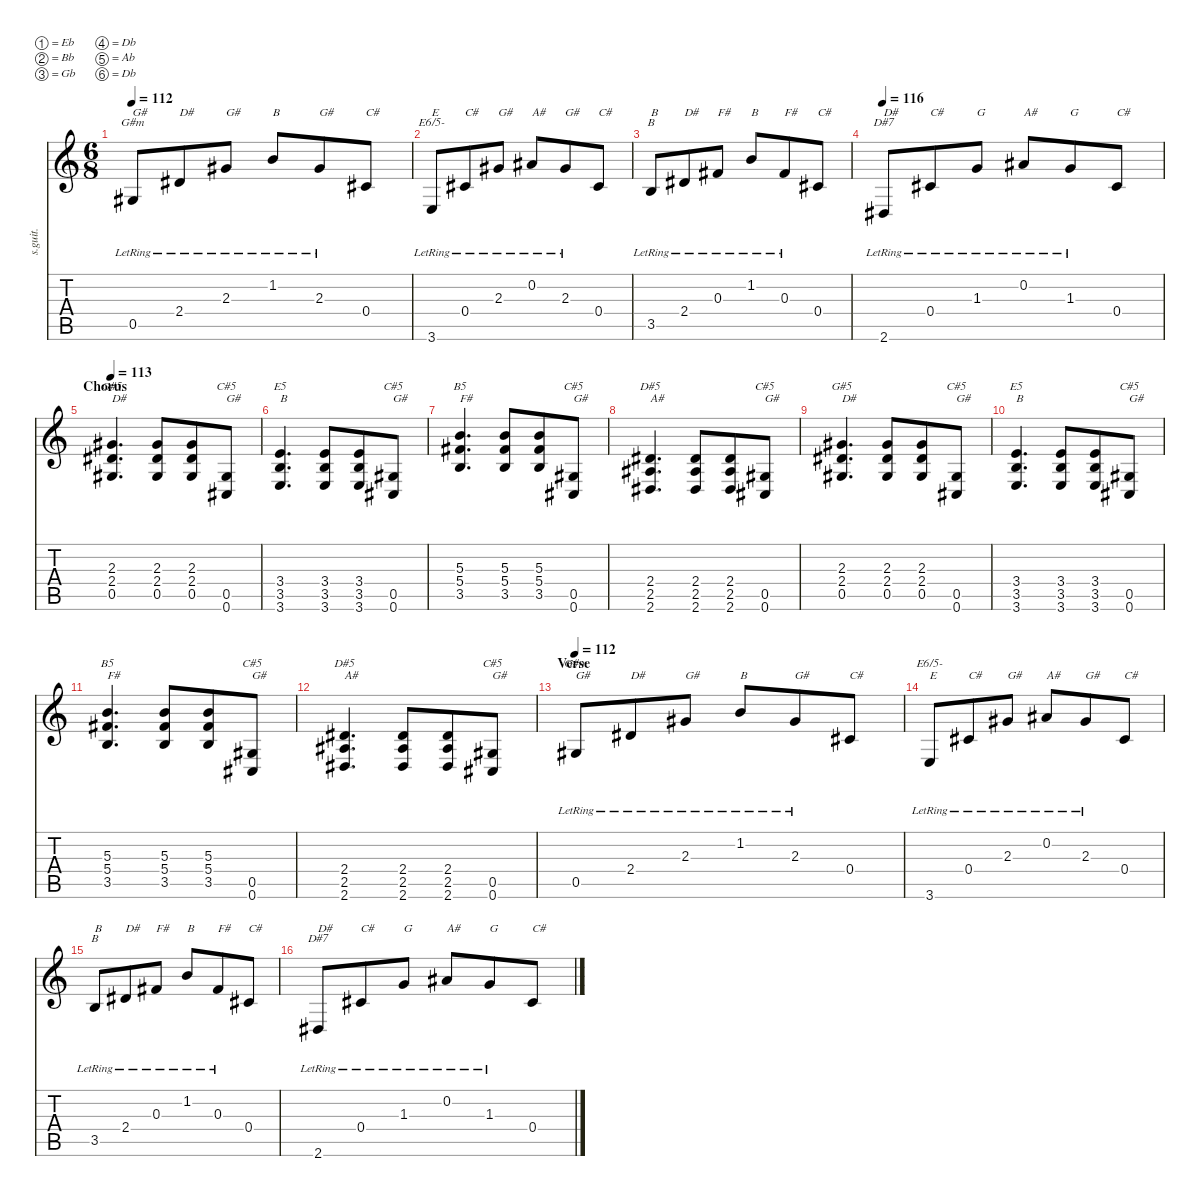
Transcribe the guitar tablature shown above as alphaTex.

\defaultSystemsLayout 4
\hideDynamics
\bracketExtendMode nobrackets
\track ("Daron - Clean Guitar" "s.guit.") {instrument electricguitarclean}
\staff {score tabs}
\tuning (Eb4 Bb3 Gb3 Db3 Ab2 Db2)
\chord ("G#m" 3 1 2 2 0 x) {showdiagram false}
\chord ("E6/5-" 3 1 2 2 0 x) {showdiagram false}
\chord ("B" 3 1 2 2 0 x) {showdiagram false}
\chord ("D#7" 3 1 2 2 0 x) {showdiagram false}
\chord ("G#5" 3 1 2 2 0 x) {showdiagram false}
\chord ("C#5" 3 1 2 2 0 x) {showdiagram false}
\chord ("E5" 3 1 2 2 0 x) {showdiagram false}
\chord ("B5" 3 1 2 2 0 x) {showdiagram false}
\chord ("D#5" 3 1 2 2 0 x) {showdiagram false}
\ts (6 8)
\tempo 112
\clef g2
\ks c
0.5{lr acc #}.8{ch "G#m" txt "G#" lyrics (0 "") lyrics (1 "") lyrics (2 "") lyrics (3 "") lyrics (4 "") dy f} 2.4{lr acc #}.8{txt "D#" lyrics (0 "") lyrics (1 "") lyrics (2 "") lyrics (3 "") lyrics (4 "")} 2.3{lr acc #}.8{txt "G#" lyrics (0 "") lyrics (1 "") lyrics (2 "") lyrics (3 "") lyrics (4 "")} 1.2{lr}.8{txt "B" lyrics (0 "") lyrics (1 "") lyrics (2 "") lyrics (3 "") lyrics (4 "")} 2.3{lr acc #}.8{txt "G#" lyrics (0 "") lyrics (1 "") lyrics (2 "") lyrics (3 "") lyrics (4 "")} 0.4{acc #}.8{txt "C#" lyrics (0 "") lyrics (1 "") lyrics (2 "") lyrics (3 "") lyrics (4 "")} |
3.6{lr}.8{ch "E6/5-" txt "E" lyrics (0 "") lyrics (1 "") lyrics (2 "") lyrics (3 "") lyrics (4 "")} 0.4{lr acc #}.8{txt "C#" lyrics (0 "") lyrics (1 "") lyrics (2 "") lyrics (3 "") lyrics (4 "")} 2.3{lr acc #}.8{txt "G#" lyrics (0 "") lyrics (1 "") lyrics (2 "") lyrics (3 "") lyrics (4 "")} 0.2{lr acc #}.8{txt "A#" lyrics (0 "") lyrics (1 "") lyrics (2 "") lyrics (3 "") lyrics (4 "")} 2.3{lr acc #}.8{txt "G#" lyrics (0 "") lyrics (1 "") lyrics (2 "") lyrics (3 "") lyrics (4 "")} 0.4{acc #}.8{txt "C#" lyrics (0 "") lyrics (1 "") lyrics (2 "") lyrics (3 "") lyrics (4 "")} |
3.5{lr}.8{ch "B" txt "B" lyrics (0 "") lyrics (1 "") lyrics (2 "") lyrics (3 "") lyrics (4 "")} 2.4{lr acc #}.8{txt "D#" lyrics (0 "") lyrics (1 "") lyrics (2 "") lyrics (3 "") lyrics (4 "")} 0.3{lr acc #}.8{txt "F#" lyrics (0 "") lyrics (1 "") lyrics (2 "") lyrics (3 "") lyrics (4 "")} 1.2{lr}.8{txt "B" lyrics (0 "") lyrics (1 "") lyrics (2 "") lyrics (3 "") lyrics (4 "")} 0.3{lr acc #}.8{txt "F#" lyrics (0 "") lyrics (1 "") lyrics (2 "") lyrics (3 "") lyrics (4 "")} 0.4{acc #}.8{txt "C#" lyrics (0 "") lyrics (1 "") lyrics (2 "") lyrics (3 "") lyrics (4 "")} |
\tempo 116
2.6{lr acc #}.8{ch "D#7" txt "D#" lyrics (0 "") lyrics (1 "") lyrics (2 "") lyrics (3 "") lyrics (4 "")} 0.4{lr acc #}.8{txt "C#" lyrics (0 "") lyrics (1 "") lyrics (2 "") lyrics (3 "") lyrics (4 "")} 1.3{lr}.8{txt "G" lyrics (0 "") lyrics (1 "") lyrics (2 "") lyrics (3 "") lyrics (4 "")} 0.2{lr acc #}.8{txt "A#" lyrics (0 "") lyrics (1 "") lyrics (2 "") lyrics (3 "") lyrics (4 "")} 1.3{lr}.8{txt "G" lyrics (0 "") lyrics (1 "") lyrics (2 "") lyrics (3 "") lyrics (4 "")} 0.4{acc #}.8{txt "C#" lyrics (0 "") lyrics (1 "") lyrics (2 "") lyrics (3 "") lyrics (4 "")} |
\section ("" "Chorus")
\tempo 113
(2.3{acc #} 2.4{acc #} 0.5{acc #}).4{d ch "G#5" txt "D#" lyrics (0 "") lyrics (1 "") lyrics (2 "") lyrics (3 "") lyrics (4 "") dy ppp} (2.3{acc #} 2.4{acc #} 0.5{acc #}).8{lyrics (0 "") lyrics (1 "") lyrics (2 "") lyrics (3 "") lyrics (4 "")} (2.3{acc #} 2.4{acc #} 0.5{acc #}).8{lyrics (0 "") lyrics (1 "") lyrics (2 "") lyrics (3 "") lyrics (4 "")} (0.5{acc #} 0.6{acc #}).8{ch "C#5" txt "G#" lyrics (0 "") lyrics (1 "") lyrics (2 "") lyrics (3 "") lyrics (4 "")} |
(3.4 3.5 3.6).4{d ch "E5" txt "B" lyrics (0 "") lyrics (1 "") lyrics (2 "") lyrics (3 "") lyrics (4 "")} (3.4 3.5 3.6).8{lyrics (0 "") lyrics (1 "") lyrics (2 "") lyrics (3 "") lyrics (4 "")} (3.4 3.5 3.6).8{lyrics (0 "") lyrics (1 "") lyrics (2 "") lyrics (3 "") lyrics (4 "")} (0.5{acc #} 0.6{acc #}).8{ch "C#5" txt "G#" lyrics (0 "") lyrics (1 "") lyrics (2 "") lyrics (3 "") lyrics (4 "")} |
(5.3 5.4{acc #} 3.5).4{d ch "B5" txt "F#" lyrics (0 "") lyrics (1 "") lyrics (2 "") lyrics (3 "") lyrics (4 "")} (5.3 5.4{acc #} 3.5).8{lyrics (0 "") lyrics (1 "") lyrics (2 "") lyrics (3 "") lyrics (4 "")} (5.3 5.4{acc #} 3.5).8{lyrics (0 "") lyrics (1 "") lyrics (2 "") lyrics (3 "") lyrics (4 "")} (0.5{acc #} 0.6{acc #}).8{ch "C#5" txt "G# " lyrics (0 "") lyrics (1 "") lyrics (2 "") lyrics (3 "") lyrics (4 "")} |
(2.4{acc #} 2.5{acc #} 2.6{acc #}).4{d ch "D#5" txt "A#" lyrics (0 "") lyrics (1 "") lyrics (2 "") lyrics (3 "") lyrics (4 "")} (2.4{acc #} 2.5{acc #} 2.6{acc #}).8{lyrics (0 "") lyrics (1 "") lyrics (2 "") lyrics (3 "") lyrics (4 "")} (2.4{acc #} 2.5{acc #} 2.6{acc #}).8{lyrics (0 "") lyrics (1 "") lyrics (2 "") lyrics (3 "") lyrics (4 "")} (0.5{acc #} 0.6{acc #}).8{ch "C#5" txt "G#" lyrics (0 "") lyrics (1 "") lyrics (2 "") lyrics (3 "") lyrics (4 "")} |
(2.3{acc #} 2.4{acc #} 0.5{acc #}).4{d ch "G#5" txt "D#" lyrics (0 "") lyrics (1 "") lyrics (2 "") lyrics (3 "") lyrics (4 "")} (2.3{acc #} 2.4{acc #} 0.5{acc #}).8{lyrics (0 "") lyrics (1 "") lyrics (2 "") lyrics (3 "") lyrics (4 "")} (2.3{acc #} 2.4{acc #} 0.5{acc #}).8{lyrics (0 "") lyrics (1 "") lyrics (2 "") lyrics (3 "") lyrics (4 "")} (0.5{acc #} 0.6{acc #}).8{ch "C#5" txt "G#" lyrics (0 "") lyrics (1 "") lyrics (2 "") lyrics (3 "") lyrics (4 "")} |
(3.4 3.5 3.6).4{d ch "E5" txt "B" lyrics (0 "") lyrics (1 "") lyrics (2 "") lyrics (3 "") lyrics (4 "")} (3.4 3.5 3.6).8{lyrics (0 "") lyrics (1 "") lyrics (2 "") lyrics (3 "") lyrics (4 "")} (3.4 3.5 3.6).8{lyrics (0 "") lyrics (1 "") lyrics (2 "") lyrics (3 "") lyrics (4 "")} (0.5{acc #} 0.6{acc #}).8{ch "C#5" txt "G#" lyrics (0 "") lyrics (1 "") lyrics (2 "") lyrics (3 "") lyrics (4 "")} |
(5.3 5.4{acc #} 3.5).4{d ch "B5" txt "F#" lyrics (0 "") lyrics (1 "") lyrics (2 "") lyrics (3 "") lyrics (4 "")} (5.3 5.4{acc #} 3.5).8{lyrics (0 "") lyrics (1 "") lyrics (2 "") lyrics (3 "") lyrics (4 "")} (5.3 5.4{acc #} 3.5).8{lyrics (0 "") lyrics (1 "") lyrics (2 "") lyrics (3 "") lyrics (4 "")} (0.5{acc #} 0.6{acc #}).8{ch "C#5" txt "G# " lyrics (0 "") lyrics (1 "") lyrics (2 "") lyrics (3 "") lyrics (4 "")} |
(2.4{acc #} 2.5{acc #} 2.6{acc #}).4{d ch "D#5" txt "A#" lyrics (0 "") lyrics (1 "") lyrics (2 "") lyrics (3 "") lyrics (4 "")} (2.4{acc #} 2.5{acc #} 2.6{acc #}).8{lyrics (0 "") lyrics (1 "") lyrics (2 "") lyrics (3 "") lyrics (4 "")} (2.4{acc #} 2.5{acc #} 2.6{acc #}).8{lyrics (0 "") lyrics (1 "") lyrics (2 "") lyrics (3 "") lyrics (4 "")} (0.5{acc #} 0.6{acc #}).8{ch "C#5" txt "G#" lyrics (0 "") lyrics (1 "") lyrics (2 "") lyrics (3 "") lyrics (4 "")} |
\section ("" "Verse")
\tempo 112
0.5{lr acc #}.8{ch "G#m" txt "G#" lyrics (0 "") lyrics (1 "") lyrics (2 "") lyrics (3 "") lyrics (4 "") dy f} 2.4{lr acc #}.8{txt "D#" lyrics (0 "") lyrics (1 "") lyrics (2 "") lyrics (3 "") lyrics (4 "")} 2.3{lr acc #}.8{txt "G#" lyrics (0 "") lyrics (1 "") lyrics (2 "") lyrics (3 "") lyrics (4 "")} 1.2{lr}.8{txt "B" lyrics (0 "") lyrics (1 "") lyrics (2 "") lyrics (3 "") lyrics (4 "")} 2.3{lr acc #}.8{txt "G#" lyrics (0 "") lyrics (1 "") lyrics (2 "") lyrics (3 "") lyrics (4 "")} 0.4{acc #}.8{txt "C#" lyrics (0 "") lyrics (1 "") lyrics (2 "") lyrics (3 "") lyrics (4 "")} |
3.6{lr}.8{ch "E6/5-" txt "E" lyrics (0 "") lyrics (1 "") lyrics (2 "") lyrics (3 "") lyrics (4 "")} 0.4{lr acc #}.8{txt "C#" lyrics (0 "") lyrics (1 "") lyrics (2 "") lyrics (3 "") lyrics (4 "")} 2.3{lr acc #}.8{txt "G#" lyrics (0 "") lyrics (1 "") lyrics (2 "") lyrics (3 "") lyrics (4 "")} 0.2{lr acc #}.8{txt "A#" lyrics (0 "") lyrics (1 "") lyrics (2 "") lyrics (3 "") lyrics (4 "")} 2.3{lr acc #}.8{txt "G#" lyrics (0 "") lyrics (1 "") lyrics (2 "") lyrics (3 "") lyrics (4 "")} 0.4{acc #}.8{txt "C#" lyrics (0 "") lyrics (1 "") lyrics (2 "") lyrics (3 "") lyrics (4 "")} |
3.5{lr}.8{ch "B" txt "B" lyrics (0 "") lyrics (1 "") lyrics (2 "") lyrics (3 "") lyrics (4 "")} 2.4{lr acc #}.8{txt "D#" lyrics (0 "") lyrics (1 "") lyrics (2 "") lyrics (3 "") lyrics (4 "")} 0.3{lr acc #}.8{txt "F#" lyrics (0 "") lyrics (1 "") lyrics (2 "") lyrics (3 "") lyrics (4 "")} 1.2{lr}.8{txt "B" lyrics (0 "") lyrics (1 "") lyrics (2 "") lyrics (3 "") lyrics (4 "")} 0.3{lr acc #}.8{txt "F#" lyrics (0 "") lyrics (1 "") lyrics (2 "") lyrics (3 "") lyrics (4 "")} 0.4{acc #}.8{txt "C#" lyrics (0 "") lyrics (1 "") lyrics (2 "") lyrics (3 "") lyrics (4 "")} |
2.6{lr acc #}.8{ch "D#7" txt "D#" lyrics (0 "") lyrics (1 "") lyrics (2 "") lyrics (3 "") lyrics (4 "")} 0.4{lr acc #}.8{txt "C#" lyrics (0 "") lyrics (1 "") lyrics (2 "") lyrics (3 "") lyrics (4 "")} 1.3{lr}.8{txt "G" lyrics (0 "") lyrics (1 "") lyrics (2 "") lyrics (3 "") lyrics (4 "")} 0.2{lr acc #}.8{txt "A#" lyrics (0 "") lyrics (1 "") lyrics (2 "") lyrics (3 "") lyrics (4 "")} 1.3{lr}.8{txt "G" lyrics (0 "") lyrics (1 "") lyrics (2 "") lyrics (3 "") lyrics (4 "")} 0.4{acc #}.8{txt "C#" lyrics (0 "") lyrics (1 "") lyrics (2 "") lyrics (3 "") lyrics (4 "")}
